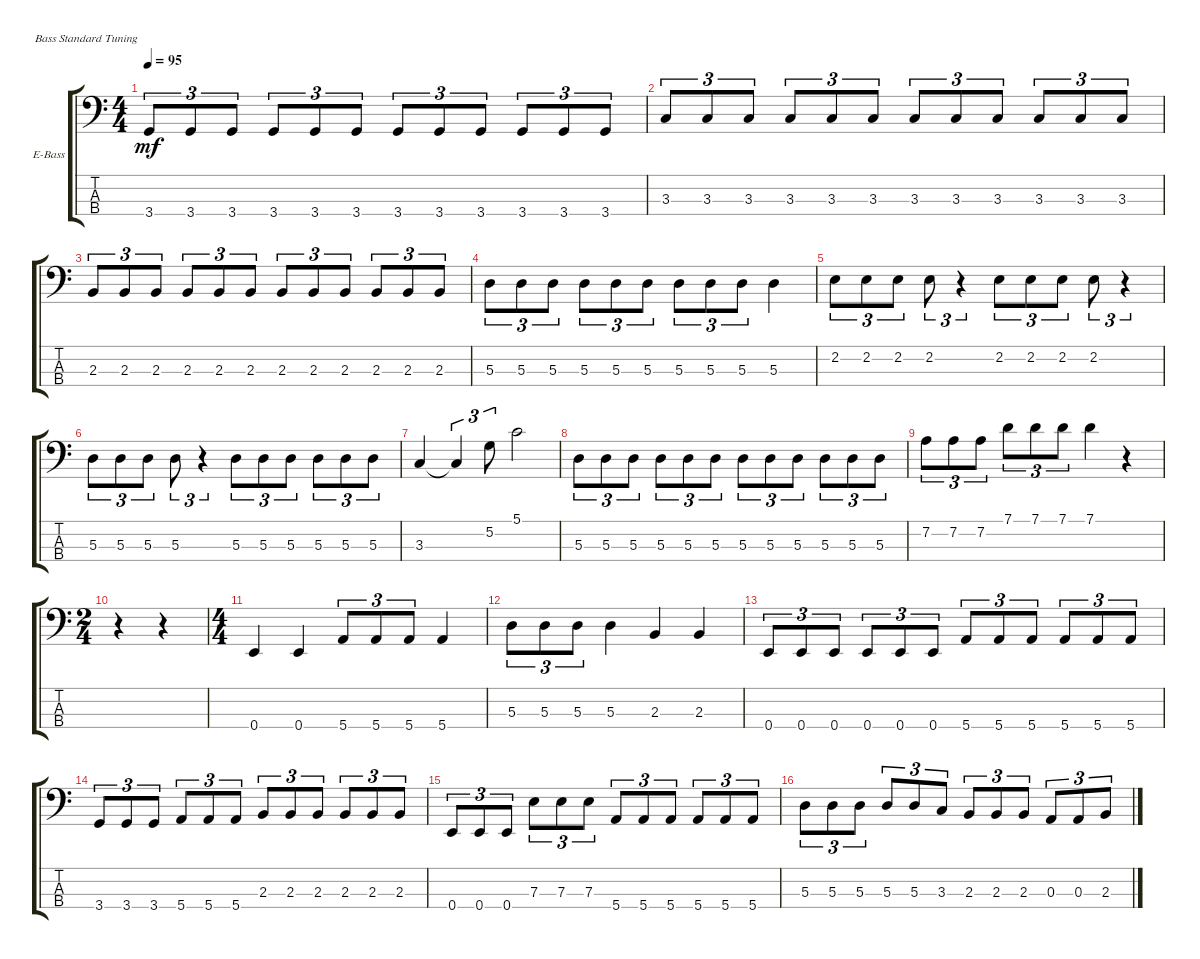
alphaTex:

\defaultSystemsLayout 4
\bracketExtendMode groupsimilarinstruments
\firstSystemTrackNameOrientation horizontal
\otherSystemsTrackNameOrientation horizontal
\track ("Electric Bass" "E-Bass") {instrument electricbassfinger}
\staff {score tabs}
\tuning (G2 D2 A1 E1)
\ts (4 4)
\tempo 95
\clef f4
\scale
0.487395
\ks c
3.4.8{tu (3 2) dy mf} 3.4.8{tu (3 2)} 3.4.8{tu (3 2)} 3.4.8{tu (3 2)} 3.4.8{tu (3 2)} 3.4.8{tu (3 2)} 3.4.8{tu (3 2)} 3.4.8{tu (3 2)} 3.4.8{tu (3 2)} 3.4.8{tu (3 2)} 3.4.8{tu (3 2)} 3.4.8{tu (3 2)} |
\scale
0.256303 3.3.8{tu (3 2)} 3.3.8{tu (3 2)} 3.3.8{tu (3 2)} 3.3.8{tu (3 2)} 3.3.8{tu (3 2)} 3.3.8{tu (3 2)} 3.3.8{tu (3 2)} 3.3.8{tu (3 2)} 3.3.8{tu (3 2)} 3.3.8{tu (3 2)} 3.3.8{tu (3 2)} 3.3.8{tu (3 2)} |
\scale
0.256303 2.3.8{tu (3 2)} 2.3.8{tu (3 2)} 2.3.8{tu (3 2)} 2.3.8{tu (3 2)} 2.3.8{tu (3 2)} 2.3.8{tu (3 2)} 2.3.8{tu (3 2)} 2.3.8{tu (3 2)} 2.3.8{tu (3 2)} 2.3.8{tu (3 2)} 2.3.8{tu (3 2)} 2.3.8{tu (3 2)} |
\scale
0.333333 5.3.8{tu (3 2)} 5.3.8{tu (3 2)} 5.3.8{tu (3 2)} 5.3.8{tu (3 2)} 5.3.8{tu (3 2)} 5.3.8{tu (3 2)} 5.3.8{tu (3 2)} 5.3.8{tu (3 2)} 5.3.8{tu (3 2)} 5.3.4 |
\scale
0.333333 2.2.8{tu (3 2)} 2.2.8{tu (3 2)} 2.2.8{tu (3 2)} 2.2.8{tu (3 2)} r.4{tu (3 2)} 2.2.8{tu (3 2)} 2.2.8{tu (3 2)} 2.2.8{tu (3 2)} 2.2.8{tu (3 2)} r.4{tu (3 2)} |
\scale
0.333333 5.3.8{tu (3 2)} 5.3.8{tu (3 2)} 5.3.8{tu (3 2)} 5.3.8{tu (3 2)} r.4{tu (3 2)} 5.3.8{tu (3 2)} 5.3.8{tu (3 2)} 5.3.8{tu (3 2)} 5.3.8{tu (3 2)} 5.3.8{tu (3 2)} 5.3.8{tu (3 2)} |
\scale
0.333333 3.3.4 3.3{t}.4{tu (3 2)} 5.2.8{tu (3 2)} 5.1.2 |
\scale
0.333333 5.3.8{tu (3 2)} 5.3.8{tu (3 2)} 5.3.8{tu (3 2)} 5.3.8{tu (3 2)} 5.3.8{tu (3 2)} 5.3.8{tu (3 2)} 5.3.8{tu (3 2)} 5.3.8{tu (3 2)} 5.3.8{tu (3 2)} 5.3.8{tu (3 2)} 5.3.8{tu (3 2)} 5.3.8{tu (3 2)} |
\scale
0.333333 7.2.8{tu (3 2)} 7.2.8{tu (3 2)} 7.2.8{tu (3 2)} 7.1.8{tu (3 2)} 7.1.8{tu (3 2)} 7.1.8{tu (3 2)} 7.1.4 r.4 |
\ts (2 4)
\scale
0.395904 r.4 r.4 |
\ts (4 4)
\scale
0.395904 0.4.4 0.4.4 5.4.8{tu (3 2)} 5.4.8{tu (3 2)} 5.4.8{tu (3 2)} 5.4.4 |
\scale
0.208191 5.3.8{tu (3 2)} 5.3.8{tu (3 2)} 5.3.8{tu (3 2)} 5.3.4 2.3.4 2.3.4 |
\scale
0.333333 0.4.8{tu (3 2)} 0.4.8{tu (3 2)} 0.4.8{tu (3 2)} 0.4.8{tu (3 2)} 0.4.8{tu (3 2)} 0.4.8{tu (3 2)} 5.4.8{tu (3 2)} 5.4.8{tu (3 2)} 5.4.8{tu (3 2)} 5.4.8{tu (3 2)} 5.4.8{tu (3 2)} 5.4.8{tu (3 2)} |
\scale
0.333333 3.4.8{tu (3 2)} 3.4.8{tu (3 2)} 3.4.8{tu (3 2)} 5.4.8{tu (3 2)} 5.4.8{tu (3 2)} 5.4.8{tu (3 2)} 2.3.8{tu (3 2)} 2.3.8{tu (3 2)} 2.3.8{tu (3 2)} 2.3.8{tu (3 2)} 2.3.8{tu (3 2)} 2.3.8{tu (3 2)} |
\scale
0.333333 0.4.8{tu (3 2)} 0.4.8{tu (3 2)} 0.4.8{tu (3 2)} 7.3.8{tu (3 2)} 7.3.8{tu (3 2)} 7.3.8{tu (3 2)} 5.4.8{tu (3 2)} 5.4.8{tu (3 2)} 5.4.8{tu (3 2)} 5.4.8{tu (3 2)} 5.4.8{tu (3 2)} 5.4.8{tu (3 2)} |
\scale
0.333333 5.3.8{tu (3 2)} 5.3.8{tu (3 2)} 5.3.8{tu (3 2)} 5.3.8{tu (3 2)} 5.3.8{tu (3 2)} 3.3.8{tu (3 2)} 2.3.8{tu (3 2)} 2.3.8{tu (3 2)} 2.3.8{tu (3 2)} 0.3.8{tu (3 2)} 0.3.8{tu (3 2)} 2.3.8{tu (3 2)}
